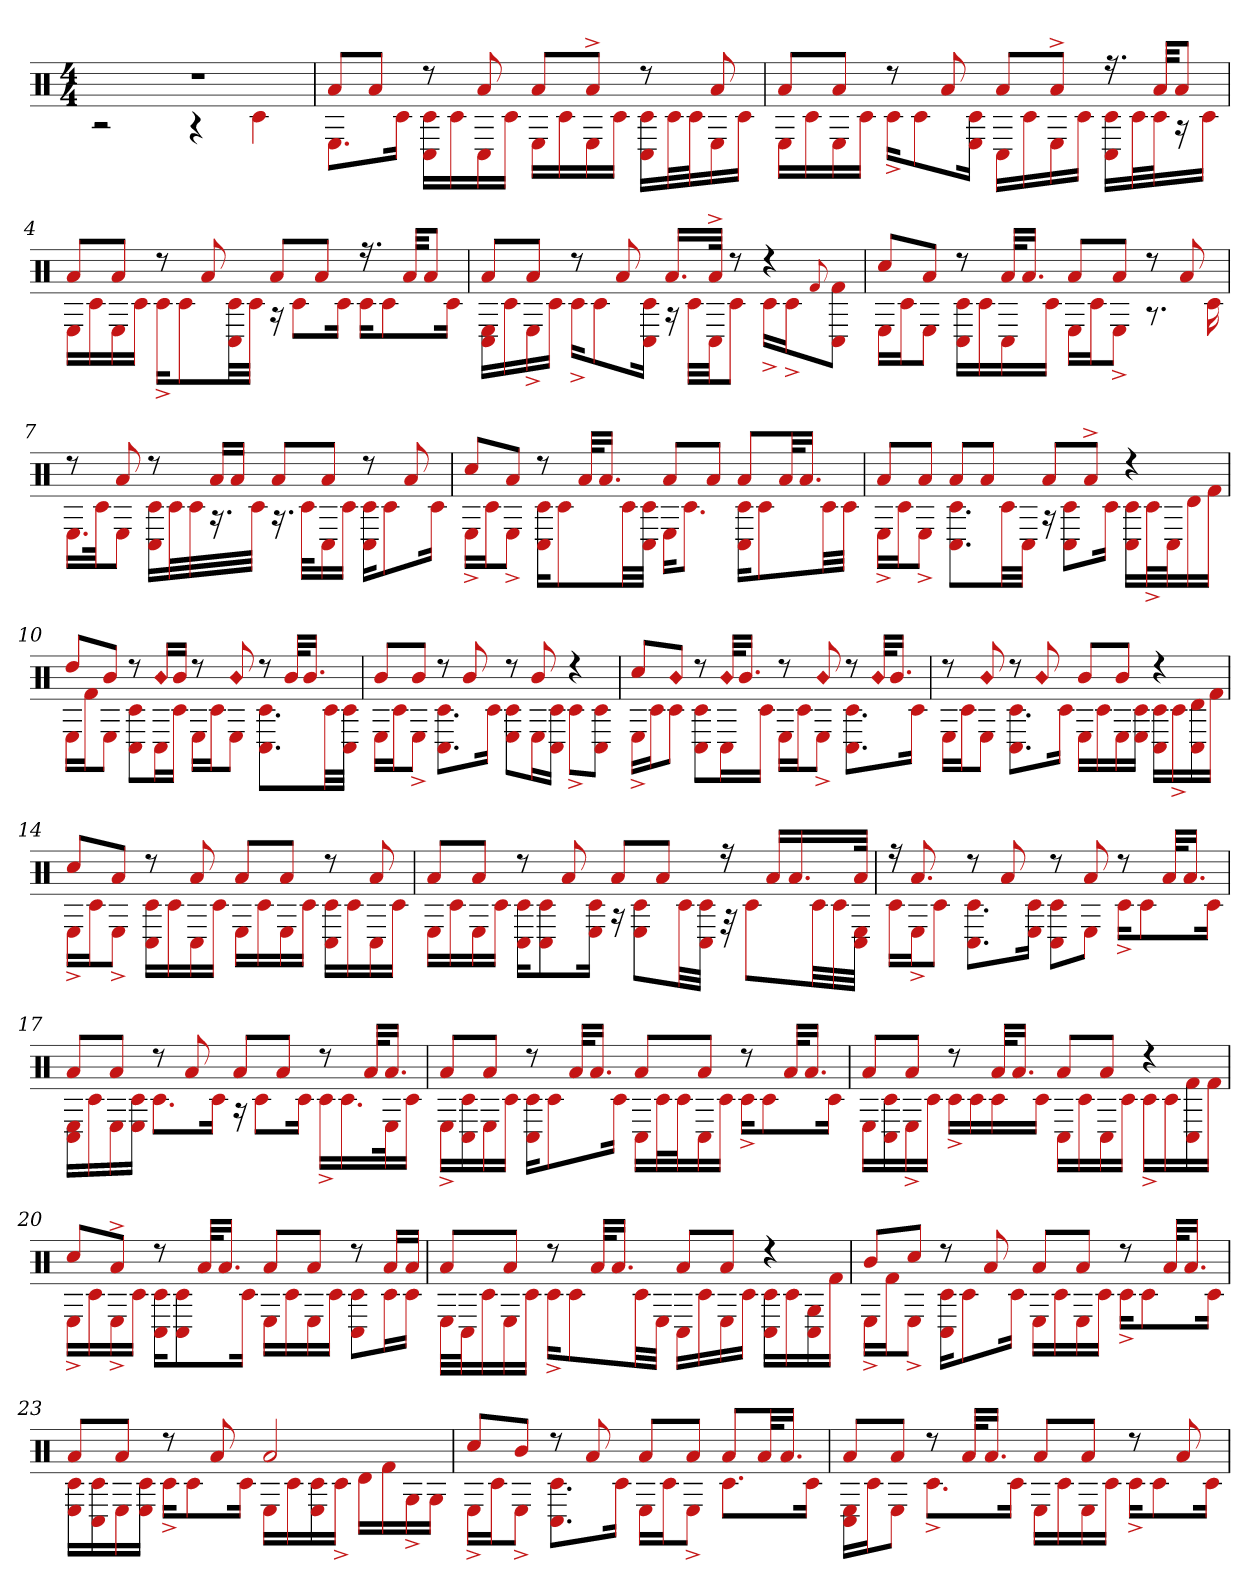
**kern
*part1
*staff1
*clefX
*k[]
*M4/4
=1
*^
1r	2r
.	4r
.	4c#
=2	=2
8aL	8.EL
8aJ	.
.	16c#Jk
8r	16C# 16c#LL
.	16c#
8a	16C#
.	16c#JJ
8aL	16ELL
.	16c#
8a^J	16E
.	16c#JJ
8r	16C# 16c#LL
.	32c#L
.	32c#J
8a	16E
.	16c#JJ
=3	=3
8aL	16ELL
.	16c#
8aJ	16E
.	16c#JJ
8r	16c#^KL
.	8c#
8a	.
.	16c# 16EJk
8aL	16C#LL
.	16c#
8a^J	16E
.	16c#JJ
16.r	16c# 16C#LL
.	32c#L
32aKKL	32c#J
8aJ	16r
.	16c#JJ
=4	=4
8aL	16ELL
.	16c#
8aJ	16E
.	16c#JJ
8r	16c#^KL
.	8c#
8a	.
.	32c# 32C#LL
.	32c#JJJ
8aL	16r
.	8c#L
8aJ	.
.	16c#Jk
16.r	16c#KL
.	8c#
32aKKL	.
8aJ	.
.	16c#Jk
=5	=5
8aL	16E 16C#LL
.	16c#
8aJ	16E^
.	16c#JJ
8r	16c#^KL
.	8c#
8a	.
.	16c# 16C#Jk
16.aLL	16r
.	32c#LLL
32a^JJk	32C#JJ
8r	8c#J
4r	16c#^LL
.	16c#^J
.	8qqf#
.	8C# 8f#J
=6	=6
8cc#L	16ELL
.	16c#J
8aJ	8EJ
8r	16c# 16C#LL
.	16c#
32aKLL	16C#
16.aJJ	.
.	16c#JJ
8aL	16ELL
.	16c#J
8aJ	8E^J
8r	8.r
8a	.
.	16c#
=7	=7
8r	16.ELL
.	32c#Jk
8a	8EJ
8r	16C# 16c#LL
.	32c#L
.	32c#
16aLL	16.r
16aJJ	.
.	32c#JJJ
8aL	16.r
.	32c#KLL
8aJ	16C#
.	16c#JJ
8r	16c# 16C#KL
.	8c#
8a	.
.	16c#Jk
=8	=8
8cc#L	16E^LL
.	16c#J
8aJ	8E^J
8r	16c# 16C#KL
.	8c#
32aKLL	.
16.aJJ	.
.	32c#LL
.	32c# 32C#JJJ
8aL	16EKL
.	8.c#J
8aJ	.
8aL	16C# 16c#KL
.	8c#
32akL	.
16.aJJ	.
.	32c#LL
.	32c#JJJ
=9	=9
8aL	16E^LL
.	16c#J
8aJ	8E^J
8aL	8.C# 8.c#L
8aJ	.
.	32c#LL
.	32C#JJJ
8aL	16r
.	8c# 8C#L
8a^J	.
.	16c#Jk
4r	16c# 16C#LL
.	32c#^L
.	32C#J
.	16d
.	16f#JJ
=10	=10
8ddL	16ELL
.	16f#J
8bJ	8EJ
8r	8c# 8C#L
!LO:N:head=diamond	!
16bLL	16C#L
16bJJ	16c#JJ
8r	16ELL
.	16c#J
!LO:N:head=diamond	!
8b	8EJ
8r	8.c# 8.C#L
32bKLL	.
16.bJJ	.
.	32c#LL
.	32C# 32c#JJJ
=11	=11
8bL	16ELL
.	16c#J
8bJ	8E^J
8r	8.c# 8.C#L
8b	.
.	16c#Jk
8r	8E 8c#L
8b	16EL
.	16c# 16C#JJ
4r	8c#^L
.	8C# 8c#J
=12	=12
8cc#L	16E^LL
.	16c#J
!LO:N:head=diamond	!
8bJ	8c#J
8r	8C# 8c#L
!LO:N:head=diamond	!
32bKLL	16C#L
16.bJJ	.
.	16c#JJ
8r	16ELL
.	16c#J
!LO:N:head=diamond	!
8b	8E^J
8r	8.c# 8.C#L
!LO:N:head=diamond	!
32bKLL	.
16.bJJ	.
.	16c#Jk
=13	=13
8r	16ELL
.	16c#J
!LO:N:head=diamond	!
8b	8EJ
8r	8.c# 8.C#L
!LO:N:head=diamond	!
8b	.
.	16c#Jk
8bL	16ELL
.	16c#
8bJ	16E
.	16c# 16EJJ
4r	16C# 16c#LL
.	16c#^
.	16C# 16d
.	16f#JJ
=14	=14
8cc#L	16E^LL
.	16c#J
8aJ	8E^J
8r	16c# 16C#LL
.	16c#
8a	16C#
.	16c#JJ
8aL	16ELL
.	16c#
8aJ	16E
.	16c#JJ
8r	16c# 16C#LL
.	16c#
8a	16C#
.	16c#JJ
=15	=15
8aL	16ELL
.	16c#
8aJ	16E
.	16c#JJ
8r	16c# 16C#KL
.	8c# 8C#
8a	.
.	16c# 16EJk
8aL	16r
.	8c# 8EL
8aJ	.
.	32c#LL
.	32c# 32C#JJJ
16r	32r
.	8c#L
16aLL	.
16.a	.
.	32c#LL
.	32c#
32aJJk	32E 32C#JJJ
=16	=16
16r	16c#LL
8.a	16E^J
.	8c#J
8r	8.C# 8.c#L
8a	.
.	16c# 16EJk
8r	8C# 8c#L
8a	8EJ
8r	16c#^KL
.	8c#
32aKLL	.
16.aJJ	.
.	16c#Jk
=17	=17
8aL	16E 16C#LL
.	16c#
8aJ	16E
.	16c# 16EJJ
8r	8.c#L
8a	.
.	16c#Jk
8aL	16r
.	8c#L
8aJ	.
.	16c#Jk
8r	16c#^LL
.	16.c#
32aKLL	.
16.aJJ	32Ek
.	16c#JJ
=18	=18
8aL	16E^LL
.	16C# 16c#
8aJ	16E
.	16c#JJ
8r	16c# 16C#KL
.	8c#
32aKLL	.
16.aJJ	.
.	16c#Jk
8aL	16C#LL
.	32c#L
.	32c#J
8aJ	16C#
.	16c#JJ
8r	16c#^KL
.	8c#
32aKLL	.
16.aJJ	.
.	16c#Jk
=19	=19
8aL	16ELL
.	16C# 16c#
8aJ	16E^
.	16c#JJ
8r	16c#^LL
.	16c#
32aKLL	16c#
16.aJJ	.
.	16c#JJ
8aL	16C#LL
.	16c#
8aJ	16C#
.	16c#JJ
4r	16c#^LL
.	16c#
.	16f# 16C#
.	16f#JJ
=20	=20
8cc#L	16E^LL
.	16c#
8a^J	16E^
.	16c#JJ
8r	16c# 16C#KL
.	8c# 8C#
32aKLL	.
16.aJJ	.
.	16c#Jk
8aL	16ELL
.	16c#
8aJ	16E
.	16c#JJ
8r	8C# 8c#L
16aLL	16c#L
16aJJ	16c#JJ
=21	=21
8aL	32ELLL
.	32C#J
.	16c#
8aJ	16E
.	16c#JJ
8r	16c#^KL
.	8c#
32aKLL	.
16.aJJ	.
.	32c#LL
.	32EJJJ
8aL	16C#LL
.	16c#
8aJ	16E
.	16c#JJ
4r	16c# 16C#LL
.	16c#
.	16C# 16G
.	16f#JJ
=22	=22
8bL	16E^LL
.	16f#J
8cc#J	8E^J
8r	16c# 16C#KL
.	8c#
8a	.
.	16c#Jk
8aL	16ELL
.	16c#
8aJ	16E
.	16c#JJ
8r	16c#^KL
.	8c#
32aKLL	.
16.aJJ	.
.	16c#Jk
=23	=23
8aL	16c# 16ELL
.	16C# 16c#
8aJ	16E
.	16c# 16EJJ
8r	16c#^KL
.	8c#
8a	.
.	16c#Jk
2a	16ELL
.	16c#
.	16E 16c#
.	16c#^JJ
.	16dLL
.	16f#
.	16G^
.	16GJJ
=24	=24
8cc#L	16E^LL
.	16c#J
8bJ	8E^J
8r	8.c# 8.C#L
8a	.
.	16c#Jk
8aL	16ELL
.	16c#J
8aJ	8E^J
8aL	8.c#L
32akL	.
16.aJJ	.
.	16c#Jk
=25	=25
8aL	16C# 16ELL
.	16c#J
8aJ	8EJ
8r	8.c#^L
32aKLL	.
16.aJJ	.
.	16c#Jk
8aL	16ELL
.	16c#
8aJ	16E
.	16c#JJ
8r	16c#^KL
.	8c#
8a	.
.	16c#Jk
*v	*v
=
*-
